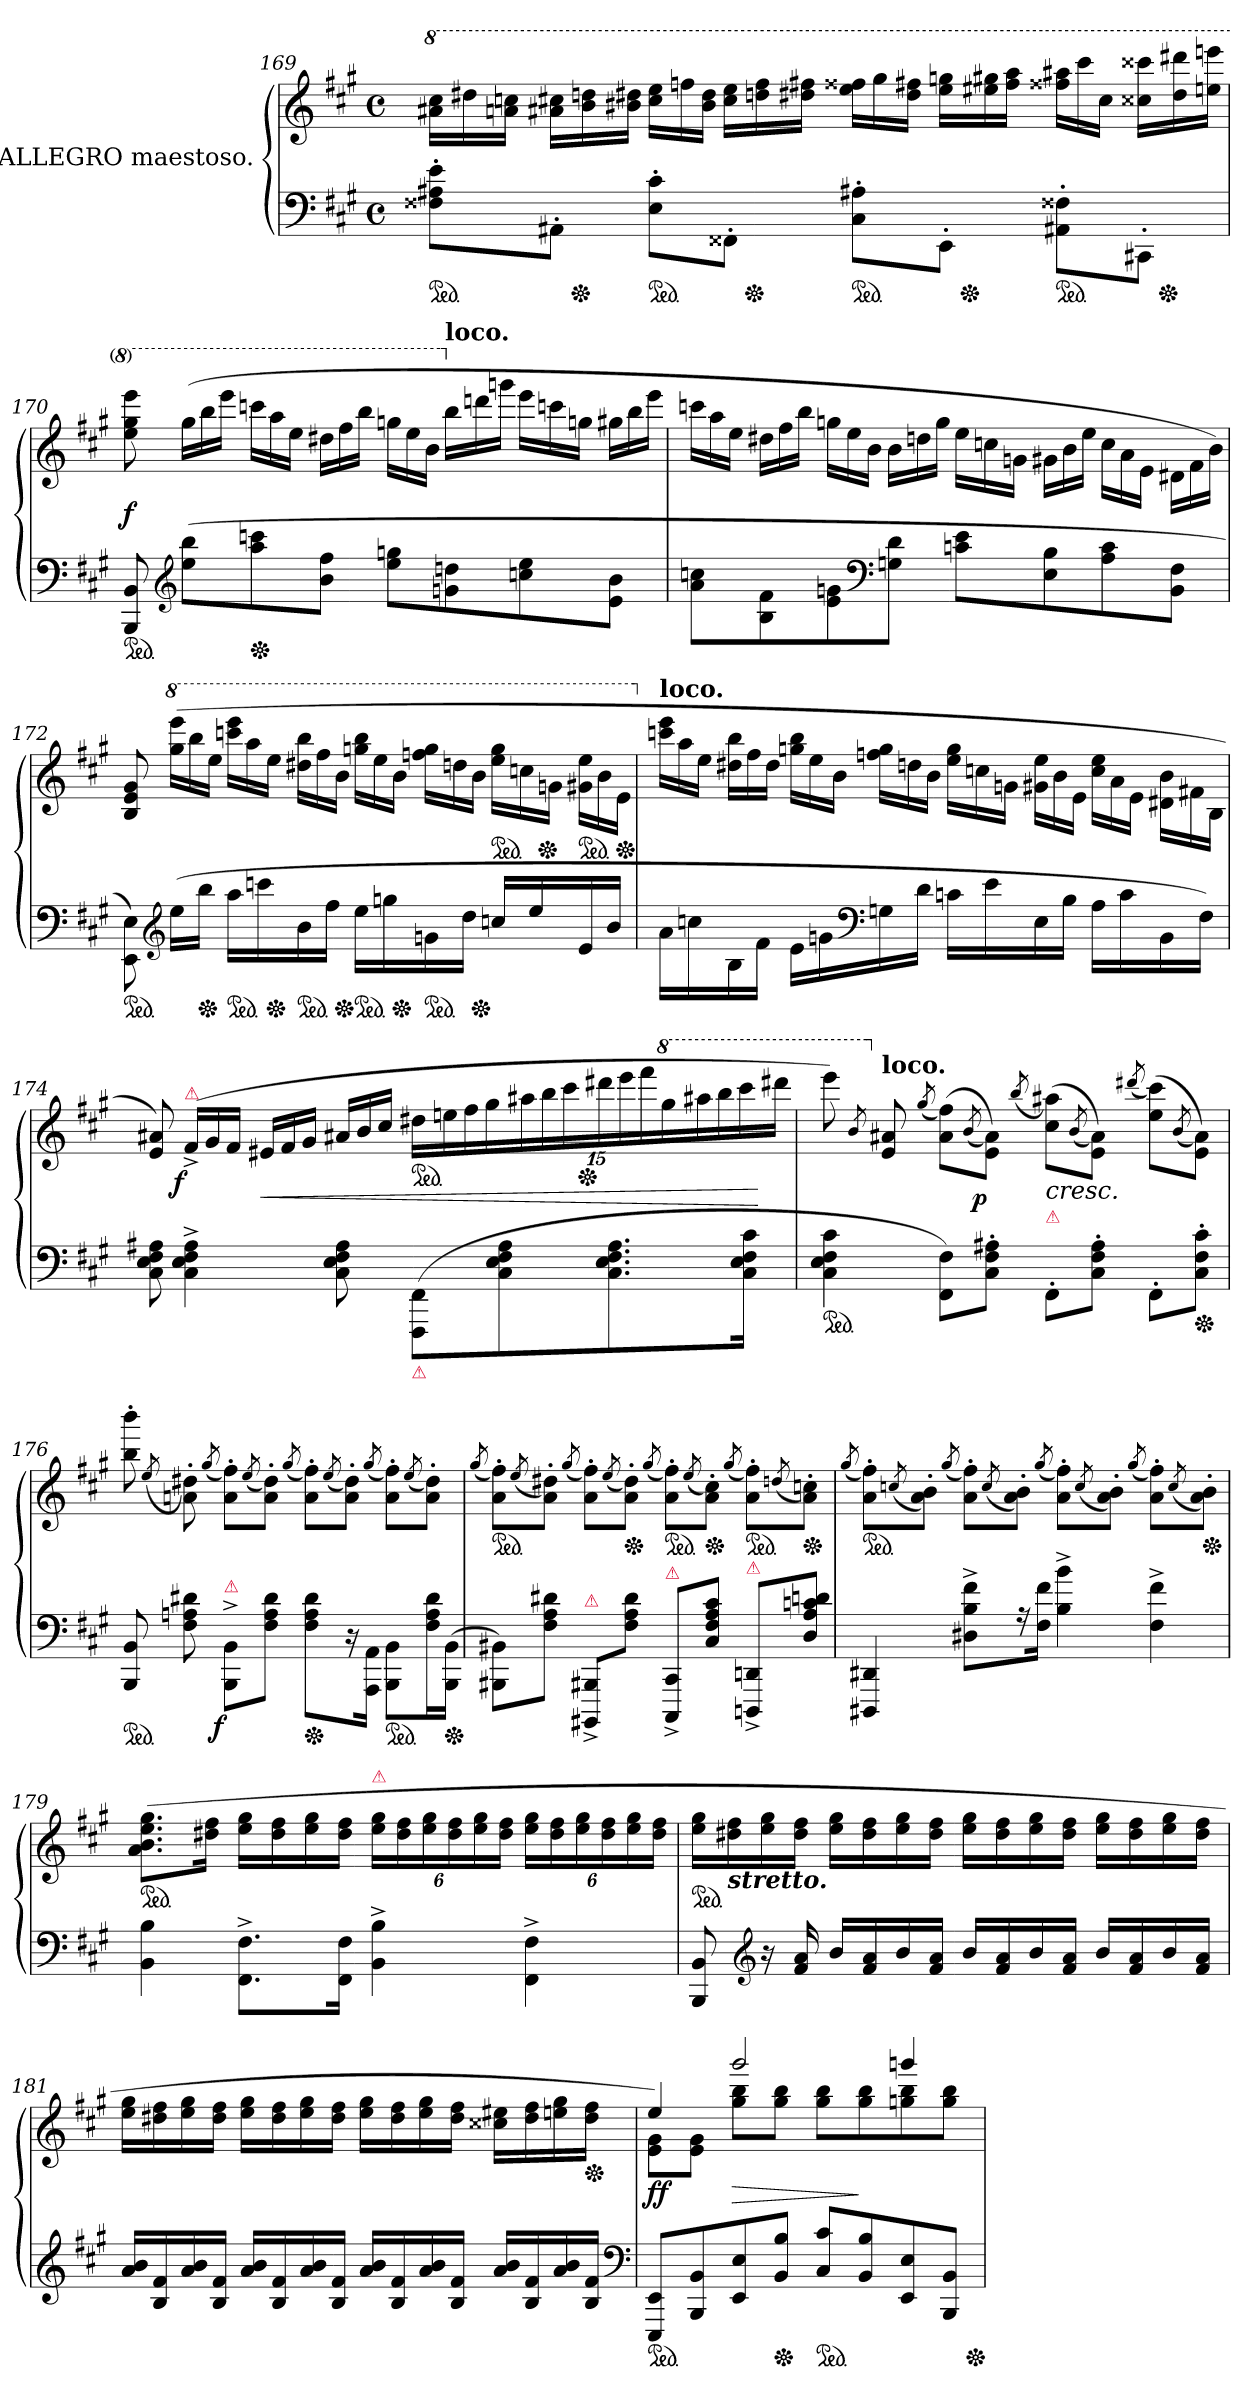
**kern	**kern	**dynam
*part1	*part1	*part1
*staff2	*staff1	*staff1/2
*I"ALLEGRO maestoso.	*	*
*clefF4	*clefG2	*
*k[f#c#g#]	*k[f#c#g#]	*
*M4/4	*M4/4	*
*met(c)	*met(c)	*
*	*8va	*
*	*Xtuplet	*
*ped	*	*
=169	=169	=169
8F##X'> 8A#X'> 8e'>L	24aa#X 24ccc#LL	.
.	24ddd#X	.
.	24aan 24cccnJJ	.
8AA#X'>J	24aa#X 24ccc#XLL	.
*Xped	*	*
.	24bb 24dddn	.
.	24bb#X 24ddd#XJJ	.
*ped	*	*
8E'> 8c#'>L	24ccc# 24eeeLL	.
.	24fffn	.
.	24bb# 24ddd#JJ	.
8FF##X'>J	24ccc# 24eeeLL	.
*Xped	*	*
.	24dddn 24fff	.
.	24ddd#X 24fff#XJJ	.
*ped	*	*
8C#'>\ 8A#X'>\L	24eee 24fff##XLL	.
.	24ggg#	.
.	24ddd# 24fff#XJJ	.
8EE'>\J	24eee 24gggnLL	.
*Xped	*	*
.	24eee#X 24ggg#X	.
.	24fff# 24aaaJJ	.
*ped	*	*
8AA#X'>\ 8F##X'>\L	24fff##X 24aaa#XLL	.
.	24cccc#	.
.	24ccc#JJ	.
8CC#X'>\J	24ccc##X 24cccc##XLL	.
*Xped	*	*
.	24ddd# 24dddd#ji	.
.	24eeen 24eeeenJJ	.
=170	=170	=170
!LO:TX:a:color=crimson:t=⚠	!	!
*ped	*	*
8BBB 8BB	8eee 8ggg# 8eeee	f
*clefG2	*	*
(>8ee 8bbL	(>24ggg#LL	.
.	24bbb	.
.	24eeeeJJ	.
*Xped	*	*
8aa 8cccn	24ccccnLL	.
.	24aaa	.
.	24eeeJJ	.
8b 8ff#J	24ddd#XLL	.
.	24fff#	.
.	24bbbJJ	.
8ee 8ggnL	24gggnLL	.
.	24eee	.
.	24bbJJ	.
*	*X8va	*
!	!LO:TX:a:B:t=loco.	!
8gn 8ddn	24bbLL	.
.	24dddn	.
.	24gggJJ	.
8ccn 8ee	24eeeLL	.
.	24cccn	.
.	24ggnJJ	.
8e 8bJ	24gg#XLL	.
.	24bb	.
.	24eeeJJ	.
=171	=171	=171
8a\ 8ccn\L	24cccnLL	.
.	24aa	.
.	24eeJJ	.
8B 8f#	24dd#XLL	.
.	24ff#	.
.	24bbJJ	.
8e 8gn	24ggnLL	.
.	24ee	.
.	24bJJ	.
*clefF4	*	*
8Gn 8dJ	24bLL	.
.	24ddn	.
.	24ggJJ	.
8cn\ 8e\L	24eeLL	.
.	24ccn	.
.	24gnJJ	.
8E 8B	24g#XLL	.
.	24b	.
.	24eeJJ	.
8A 8c	24cc\LL	.
.	24a\	.
.	24e\JJ	.
8BB 8F#J	24d#X\LL	.
.	24f#\	.
.	24b\JJ)	.
=172	=172	=172
!LO:TX:a:color=crimson:t=⚠	!	!
*ped	*	*
8EE\ 8E\)	8B 8e 8g#	.
*clefG2	*	*
*	*8va	*
(>16eeLL	(>24ggg#\ 24eeee\LL	.
.	24bbb	.
*Xped	*	*
16bbJJ	.	.
.	24eeeJJ	.
*ped	*	*
16aaLL	24ccccn\ 24eeee\LL	.
.	24aaa	.
16cccn	.	.
*Xped	*	*
.	24eeeJJ	.
*ped	*	*
16b	24ddd#X\ 24bbb\LL	.
.	24fff#	.
16ff#JJ	.	.
*Xped	*	*
.	24bbJJ	.
*ped	*	*
16eeLL	24gggn\ 24bbb\LL	.
.	24eee	.
16ggn	.	.
*Xped	*	*
.	24bbJJ	.
*ped	*	*
16gn	24fffn\ 24ggg\LL	.
.	24dddn	.
16ddJJ	.	.
*Xped	*	*
.	24bbJJ	.
*	*ped	*
16ccnLL	24eee\ 24ggg\LL	.
.	24cccn	.
16ee	.	.
*	*Xped	*
.	24ggnJJ	.
*	*ped	*
16e	24gg#X\ 24eee\LL	.
.	24bb	.
16bJJ	.	.
*	*Xped	*
.	24eeJJ	.
=173	=173	=173
*	*X8va	*
!	!LO:TX:a:B:t=loco.	!
16a\LL	24cccn 24eeeLL	.
.	24aa	.
16ccn\	.	.
.	24eeJJ	.
16B\	24dd#X 24bbLL	.
.	24ff#	.
16f#\JJ	.	.
.	24dd#JJ	.
16eLL	24ggn 24bbLL	.
.	24ee	.
16gn	.	.
.	24bJJ	.
*clefF4	*	*
16Gn	24ffn 24ggLL	.
.	24ddn	.
16dJJ	.	.
.	24bJJ	.
16cnLL	24ee 24ggLL	.
.	24ccn	.
16e	.	.
.	24gnJJ	.
16E	24g#X\ 24ee\LL	.
.	24b\	.
16BJJ	.	.
.	24e\JJ	.
16ALL	24cc\ 24ee\LL	.
.	24a\	.
16c	.	.
.	24e\JJ	.
16BB	24d#X\ 24b\LL	.
.	24f#X\	.
16F#JJ)	.	.
.	24B\JJ	.
=174	=174	=174
8C# 8E 8F# 8A#X	8e 8a#X)	.
!	!LO:TX:a:color=crimson:t=⚠	!
!	!	!LO:DY:b:rj
4C#^> 4E^> 4F#^> 4A#^>	(>24f#^</LL	f
.	24g#	.
.	24f#JJ	.
.	24e#X/LL	<
.	24f#	.
.	24g#JJ	.
8C# 8E 8F# 8A#	24a#X/LL	.
.	24b	.
.	24cc#JJ	.
*	*tuplet	*
!	!LO:TX:a:color=crimson:t=⚠	!
!LO:TX:b:color=crimson:t=⚠	!	!
*	*ped	*
(>8FFF#/ 8FF#/L	30dd#X\LL	.
.	30een	.
.	30ff#	.
.	30gg#	.
8C#\ 8E\ 8F#\ 8A#\	.	.
.	30aa#X	.
.	30bb	.
.	30ccc#	.
*	*Xped	*
.	30ddd#X	.
8.C#\ 8.E\ 8.F#\ 8.A#\	.	.
.	30eee	.
.	30fff#	.
*	*8va	*
.	30ggg#	.
.	30aaa#X	.
.	30bbb	.
.	30cccc#	.
16C#\ 16E\ 16F#\ 16c#\Jk	.	.
.	30dddd#XJJ	[
=175	=175	=175
*ped	*	*
4C# 4E 4F# 4c#	8eeee)	.
.	8qbb/	.
*	*X8va	*
!	!LO:TX:a:B:t=loco.	!
.	8e 8a#X	.
.	(<8qgg#/	.
8FF#\ 8F#\L)	(>8a#\ 8ff#\L)	.
.	(<8qb/	.
!	!	!LO:DY:rj
8C#'> 8F#'> 8A#X'>J	8e 8a#J))	p
.	(<8qbb/	.
!	!LO:TX:b:Bi:color=crimson:t=⚠	!
!	!	!LO:HP:b
8FF#'>\L	(>8cc#\ 8aa#X\L)	<
.	(<8qb/	.
8C#'> 8F#'> 8A#'>J	8e 8a#J))	.
.	(<8qddd#X/	.
8FF#'>\L	(>8ee\ 8ccc#\L)	.
.	(<8qb/	.
*Xped	*	*
8C#'> 8F#'> 8c#'>J	8e 8a#J))	.
=176	=176	=176
*ped	*	*
8BBB 8BB	8bb'> 8bbb'>	.
.	(<8qee/	.
8F# 8An 8d#X	8an'> 8dd#X'>)	.
.	(<8qgg#/	.
!LO:TX:a:color=crimson:t=⚠	!	!
!	!	!LO:DY:b=2:rj
8BBB^<\ 8BB^<\L	8a'> 8ff#'>L)	f
.	(<8qee/	.
8F#\ 8A\ 8d#\J	8a'> 8dd#'>J)	.
.	(<8qgg#/	.
*Xped	*	*
8F#\ 8A\ 8d#\L	8a'> 8ff#'>L)	.
.	(<8qee/	.
16r	8a'> 8dd#'>J)	.
16AAA\ 16AA\Jk	.	.
.	(<8qgg#/	.
*ped	*	*
8BBB\ 8BB\L	8a'> 8ff#'>L)	.
.	(<8qee/	.
16F#\ 16A\ 16d#\L	8a'> 8dd#'>J)	.
*Xped	*	*
(>16BBB\ 16BB\JJ	.	.
=177	=177	=177
.	(<8qgg#/	.
*	*ped	*
8BBB#X\ 8BB#X\L)	8a'> 8ff#'>L)	.
.	(<8qee/	.
8F# 8A 8d#XJ	8a'> 8dd#X'>J)	.
.	(<8qgg#/	.
!LO:TX:a:color=crimson:t=⚠	!	!
8BBBB#X^>/ 8BBB#X^>/L	8a'> 8ff#'>L)	.
.	(<8qee/	.
*	*Xped	*
8F#\ 8A\ 8d#\J	8a'> 8dd#'>J)	.
.	(<8qgg#/	.
!LO:TX:a:color=crimson:t=⚠	!	!
*	*ped	*
8CCC#^>/ 8CC#^>/L	8a'> 8ff#'>L)	.
.	(<8qee/	.
*	*Xped	*
8C#\ 8F#\ 8A\ 8c#\J	8a'> 8cc#'>J)	.
.	(<8qgg#/	.
!LO:TX:a:color=crimson:t=⚠	!	!
*	*ped	*
8DDDn^>/ 8DDn^>/L	8a'> 8ff#'>L)	.
.	(<8qddn/	.
*	*Xped	*
8D\ 8A\ 8cn\ 8dn\J	8a'> 8ccn'>J)	.
=178	=178	=178
.	(<8qgg#/	.
*	*ped	*
4DDD#X 4DD#X	8a'> 8ff#'>L)	.
.	(<8qccn/	.
.	8a'> 8b'>J)	.
.	(<8qgg#/	.
8D#X^< 8B^< 8f#^<L	8a'> 8ff#'>L)	.
.	(<8qcc/	.
16r	8a'> 8b'>J)	.
16F# 16f#Jk	.	.
.	(<8qgg#/	.
4B^< 4b^<	8a'> 8ff#'>L)	.
.	(<8qcc/	.
.	8a'> 8b'>J)	.
.	(<8qgg#/	.
4F#^< 4f#^<	8a'> 8ff#'>L)	.
.	(<8qcc/	.
*	*Xped	*
.	8a'> 8b'>J)	.
=179	=179	=179
*	*ped	*
4BB 4B	(>8.a 8.b 8.ee 8.gg#L	.
.	16dd#X 16ff#Jk	.
8.FF#^>\ 8.F#^>\L	16ee\ 16gg#\LL	.
.	16dd# 16ff#	.
.	16ee 16gg#	.
16FF#\ 16F#\Jk	16dd# 16ff#JJ	.
!	!LO:TX:a:color=crimson:t=⚠	!
4BB^>\ 4B^>\	24ee\ 24gg#\LL	.
.	24dd# 24ff#	.
.	24ee 24gg#	.
.	24dd# 24ff#	.
.	24ee 24gg#	.
.	24dd# 24ff#JJ	.
4FF#^>\ 4F#^>\	24ee\ 24gg#\LL	.
.	24dd# 24ff#	.
.	24ee 24gg#	.
.	24dd# 24ff#	.
.	24ee 24gg#	.
.	24dd# 24ff#JJ	.
=180	=180	=180
*	*ped	*
8BBB 8BB	16ee 16gg#LL	.
!	!LO:TX:b:Bi:t=stretto.	!
.	16dd#X 16ff#	.
*clefG2	*	*
16r	16ee 16gg#	.
16f# 16a	16dd# 16ff#JJ	.
16bLL	16ee 16gg#LL	.
16f# 16a	16dd# 16ff#	.
16b	16ee 16gg#	.
16f# 16aJJ	16dd# 16ff#JJ	.
16bLL	16ee 16gg#LL	.
16f# 16a	16dd# 16ff#	.
16b	16ee 16gg#	.
16f# 16aJJ	16dd# 16ff#JJ	.
16bLL	16ee 16gg#LL	.
16f# 16a	16dd# 16ff#	.
16b	16ee 16gg#	.
16f# 16aJJ	16dd# 16ff#JJ	.
=181	=181	=181
16a 16bLL	16ee 16gg#LL	.
16B 16f#	16dd#X 16ff#	.
16a 16b	16ee 16gg#	.
16B 16f#JJ	16dd# 16ff#JJ	.
16a 16bLL	16ee 16gg#LL	.
16B 16f#	16dd# 16ff#	.
16a 16b	16ee 16gg#	.
16B 16f#JJ	16dd# 16ff#JJ	.
16a 16bLL	16ee 16gg#LL	.
16B 16f#	16dd# 16ff#	.
16a 16b	16ee 16gg#	.
16B 16f#JJ	16dd# 16ff#JJ	.
16a 16bLL	16cc##X 16ee#XLL	.
16B 16f#	16dd# 16ff#	.
16a 16b	16een 16gg#	.
*	*Xped	*
16B 16f#JJ	16dd# 16ff#JJ	.
*clefF4	*	*
.	.	[
=182	=182	=182
*	*^	*
!LO:TX:a:color=crimson:t=⚠	!	!	!
*ped	*	*	*
8EEE 8EEL	4ee)	8e 8g#L	ff
8BBB 8BB	.	8e 8g#J	.
8EE 8E	2ggg#	8gg# 8bbL	>
*Xped	*	*	*
8BB 8BJ	.	8gg# 8bbJ	.
*ped	*	*	*
8C# 8c#L	.	8gg# 8bbL	.
8BB 8B	.	8gg# 8bb	]
8EE 8E	4gggn	8ggn 8bb	.
8BBB 8BBJ	.	8gg 8bbJ	.
*Xped	*	*	*
*	*v	*v	*
=	=	=
*-	*-	*-
